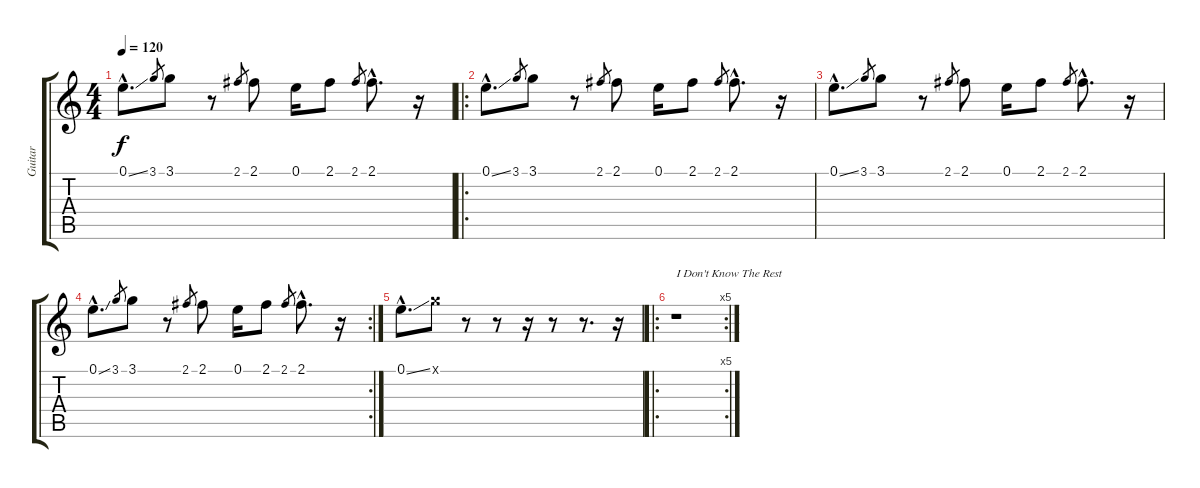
\track ("Guitar" "Guitar") {instrument electricguitarclean}
\staff {score tabs}
\tuning (E4 B3 G3 D3 A2 E2) {hide}
\ts (4 4)
\tempo 120
\clef g2
\ks c
0.1{ss hac}.8{d dy f} 3.1.8{gr} 3.1.8 r.8 2.1.8{gr} 2.1.8 0.1.16 2.1.8 2.1.8{gr} 2.1{hac}.8{d} r.16 |
\ro
0.1{ss hac}.8{d} 3.1.8{gr} 3.1.8 r.8 2.1.8{gr} 2.1.8 0.1.16 2.1.8 2.1.8{gr} 2.1{hac}.8{d} r.16 |
0.1{ss hac}.8{d} 3.1.8{gr} 3.1.8 r.8 2.1.8{gr} 2.1.8 0.1.16 2.1.8 2.1.8{gr} 2.1{hac}.8{d} r.16 |
\rc 2
0.1{ss hac}.8{d} 3.1.8{gr} 3.1.8 r.8 2.1.8{gr} 2.1.8 0.1.16 2.1.8 2.1.8{gr} 2.1{hac}.8{d} r.16 |
0.1{ss hac}.8{d} 3.1{x}.8 r.8 r.8 r.16 r.8 r.8{d} r.16 |
\ro
\rc 5
r.1{txt "I Don't Know The Rest"}
